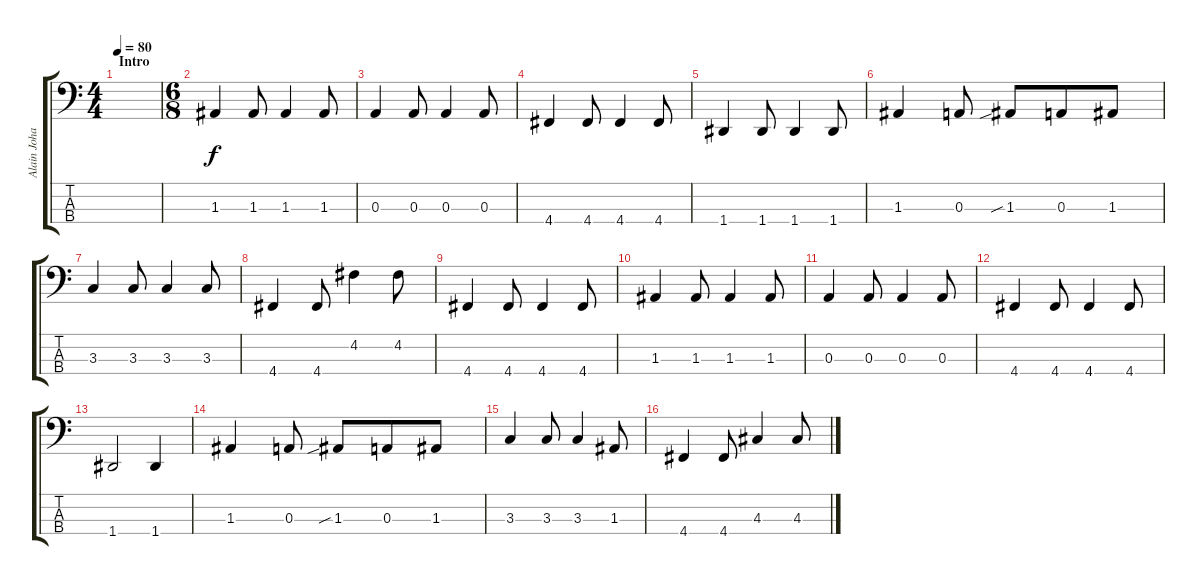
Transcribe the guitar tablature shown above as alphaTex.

\track ("Alain Johannes - bass" "Alain Joha") {instrument electricbasspick}
\staff {score tabs}
\tuning (G2 D2 A1 D1) {hide}
\ts (4 4)
\section ("" "Intro")
\tempo 80
\clef f4
\ks c
|
\ts (6 8)
1.3.4 1.3.8 1.3.4 1.3.8 |
0.3.4 0.3.8 0.3.4 0.3.8 |
4.4.4 4.4.8 4.4.4 4.4.8 |
1.4.4 1.4.8 1.4.4 1.4.8 |
1.3.4 0.3.8 1.3{sib}.8 0.3.8 1.3.8 |
3.3.4 3.3.8 3.3.4 3.3.8 |
4.4.4 4.4.8 4.2.4 4.2.8 |
4.4.4 4.4.8 4.4.4 4.4.8 |
1.3.4 1.3.8 1.3.4 1.3.8 |
0.3.4 0.3.8 0.3.4 0.3.8 |
4.4.4 4.4.8 4.4.4 4.4.8 |
1.4.2 1.4.4 |
1.3.4 0.3.8 1.3{sib}.8 0.3.8 1.3.8 |
3.3.4 3.3.8 3.3.4 1.3.8 |
4.4.4 4.4.8 4.3.4 4.3.8
